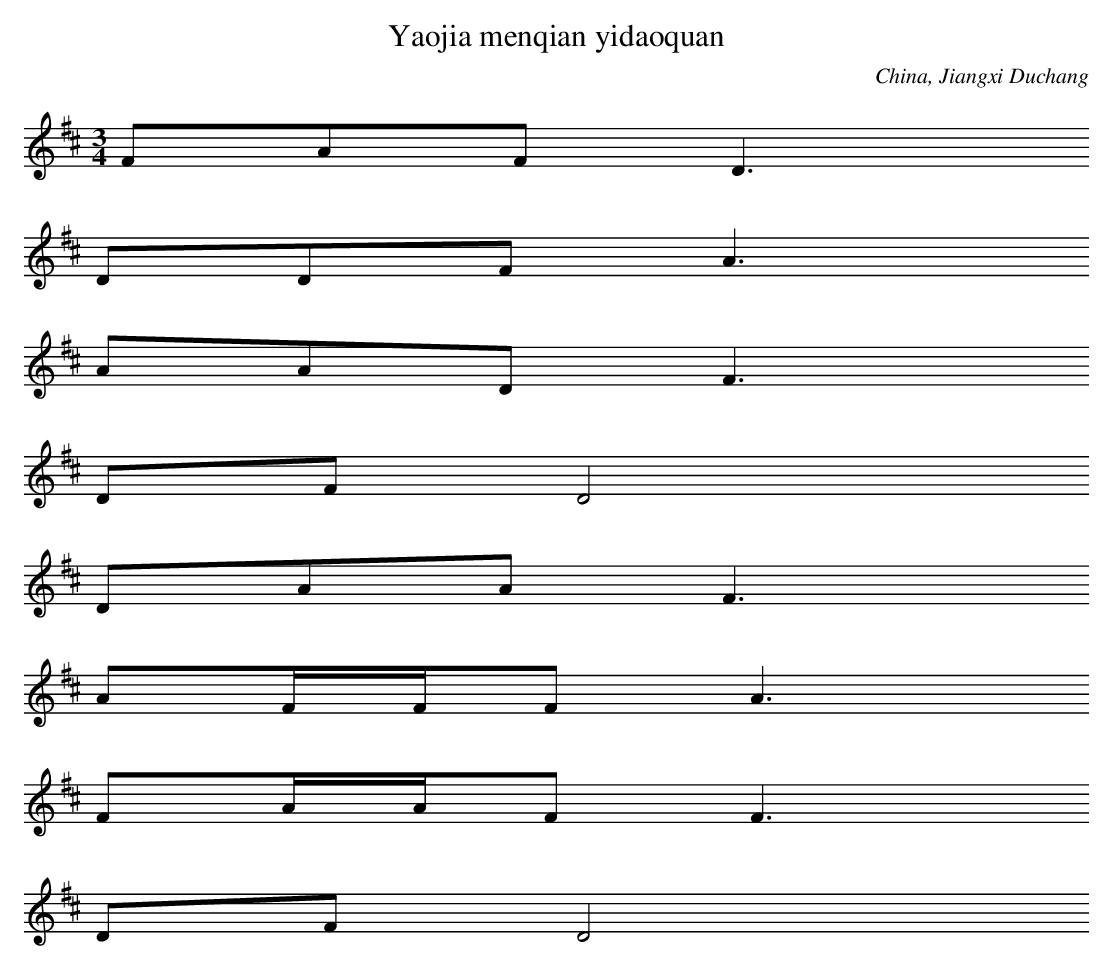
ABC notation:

X:1
T: Yaojia menqian yidaoquan
O: China, Jiangxi Duchang
M: 3/4
L: 1/16
K: D
F2A2F2D6
D2D2F2A6
A2A2D2F6
D2F2D8
D2A2A2F6
A2FFF2A6
F2AAF2F6
D2F2D8
